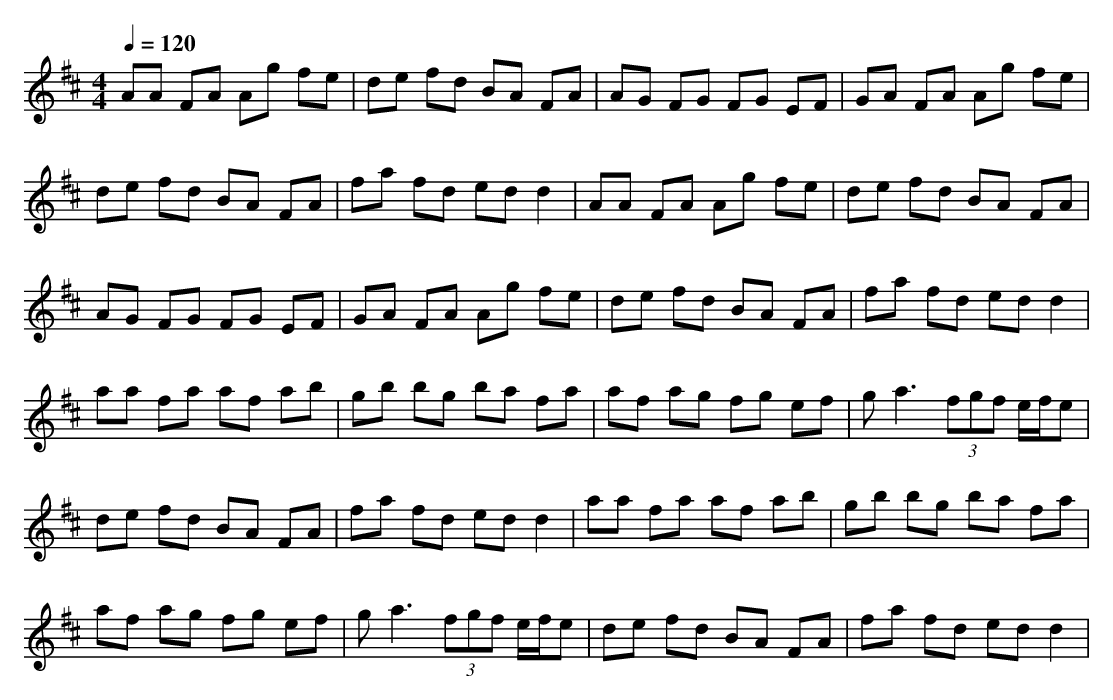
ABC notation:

X:1
T:
M: 4/4
L: 1/8
Q:1/4=120
K:D % 2 sharps
AA FA Ag fe|de fd BA FA|AG FG FG EF|GA FA Ag fe|
de fd BA FA|fa fd ed d2|AA FA Ag fe|de fd BA FA|
AG FG FG EF|GA FA Ag fe|de fd BA FA|fa fd ed d2|
aa fa af ab|gb bg ba fa|af ag fg ef|g2<a2 (3fgf e/2f/2e|
de fd BA FA|fa fd ed d2|aa fa af ab|gb bg ba fa|
af ag fg ef|g2<a2 (3fgf e/2f/2e|de fd BA FA|fa fd ed d2|
